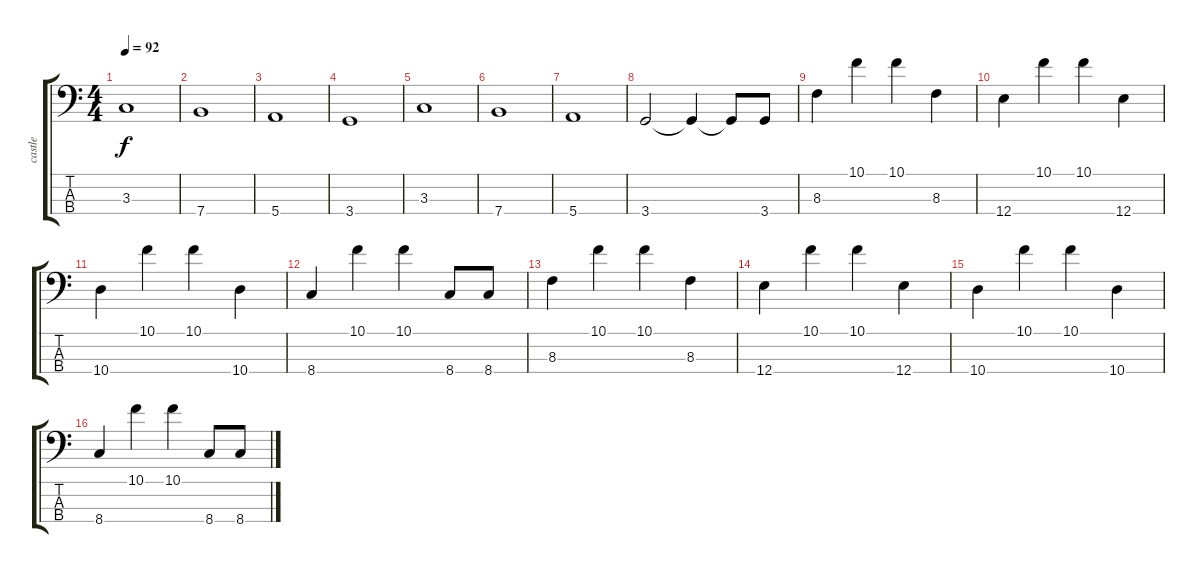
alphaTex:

\track ("castle" "castle") {instrument acousticbass}
\staff {score tabs}
\tuning (G2 D2 A1 E1) {hide}
\ts (4 4)
\tempo 92
\clef f4
\ks c
3.3.1{dy f volume 8 instrument acousticbass} |
7.4.1 |
5.4.1 |
3.4.1 |
3.3.1{volume 10} |
7.4.1 |
5.4.1 |
3.4.2 3.4{t}.4 3.4{t}.8 3.4.8 |
8.3.4{volume 13} 10.1.4 10.1.4 8.3.4 |
12.4.4 10.1.4 10.1.4 12.4.4 |
10.4.4 10.1.4 10.1.4 10.4.4 |
8.4.4 10.1.4 10.1.4 8.4.8 8.4.8 |
8.3.4 10.1.4 10.1.4 8.3.4 |
12.4.4 10.1.4 10.1.4 12.4.4 |
10.4.4 10.1.4 10.1.4 10.4.4 |
8.4.4 10.1.4 10.1.4 8.4.8 8.4.8
